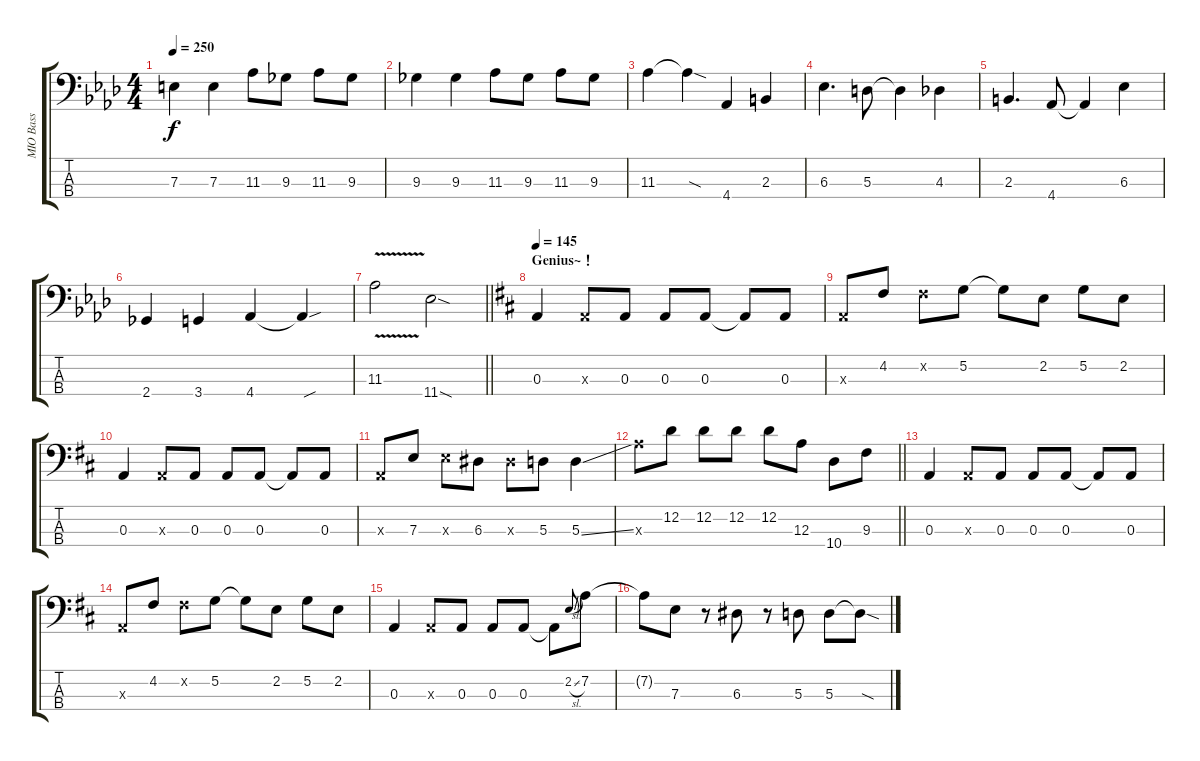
\track ("MIO Bass" "MIO Bass") {instrument electricbassfinger}
\staff {score tabs}
\tuning (G2 D2 A1 E1) {hide}
\ts (4 4)
\tempo 250
\clef f4
\ks ab
7.3.4{dy f} 7.3.4 11.3.8 9.3.8 11.3.8 9.3.8 |
9.3.4 9.3.4 11.3.8 9.3.8 11.3.8 9.3.8 |
11.3.4 11.3{sod t}.4 4.4.4 2.3.4 |
6.3.4{d} 5.3.8 5.3{t}.4 4.3.4 |
2.3.4{d} 4.4.8 4.4{t}.4 6.3.4 |
2.4.4 3.4.4 4.4.4 4.4{sou t}.4 |
\barLineRight lightlight
11.3{v}.2 11.4{sod}.2 |
\section ("" "Genius~！")
\tempo 145
\ks d
0.3.4 0.3{x}.8 0.3.8 0.3.8 0.3.8 0.3{t}.8 0.3.8 |
0.3{x}.8 4.2.8 4.2{x}.8 5.2.8 5.2{t}.8 2.2.8 5.2.8 2.2.8 |
0.3.4 0.3{x}.8 0.3.8 0.3.8 0.3.8 0.3{t}.8 0.3.8 |
0.3{x}.8 7.3.8 7.3{x}.8 6.3.8 6.3{x}.8 5.3.8 5.3{ss}.4 |
\barLineRight lightlight
12.3{x}.8 12.2.8 12.2.8 12.2.8 12.2.8 12.3.8 10.4.8 9.3.8 |
0.3.4 0.3{x}.8 0.3.8 0.3.8 0.3.8 0.3{t}.8 0.3.8 |
0.3{x}.8 4.2.8 4.2{x}.8 5.2.8 5.2{t}.8 2.2.8 5.2.8 2.2.8 |
0.3.4 0.3{x}.8 0.3.8 0.3.8 0.3.8 0.3{t}.8 2.2{sl}.8{gr onbeat} 7.2.8 |
7.2{t}.8 7.3.8 r.8 6.3.8 r.8 5.3.8 5.3.8 5.3{sod t}.8
